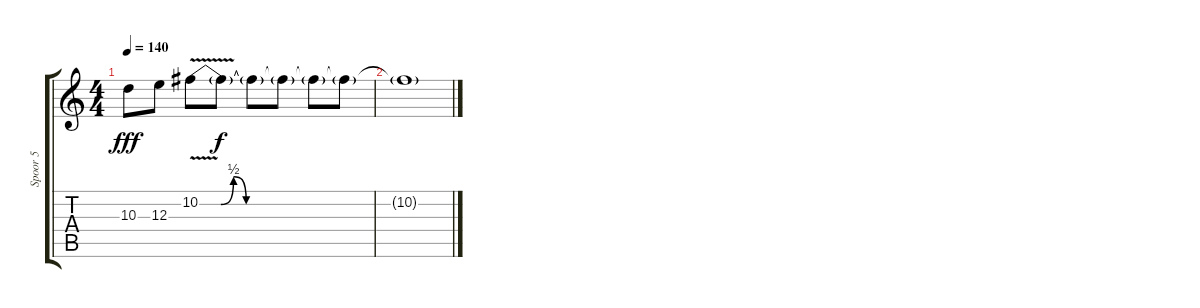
\track ("Spoor 5" "Spoor 5") {instrument distortionguitar}
\staff {score tabs}
\tuning (Db4 Ab3 E3 B2 Gb2 B1) {hide}
\ts (4 4)
\tempo 140
\clef g2
\ks c
10.3.8{dy fff} 12.3.8 10.2{be (custom 0 0 5 0 8 2 11 0 15 0 20 0 30 0 45 0 60 0) v}.8 10.2{t}.8{dy f} 10.2{t}.8 10.2{t}.8 10.2{t}.8 10.2{t}.8 |
10.2{t}.1
